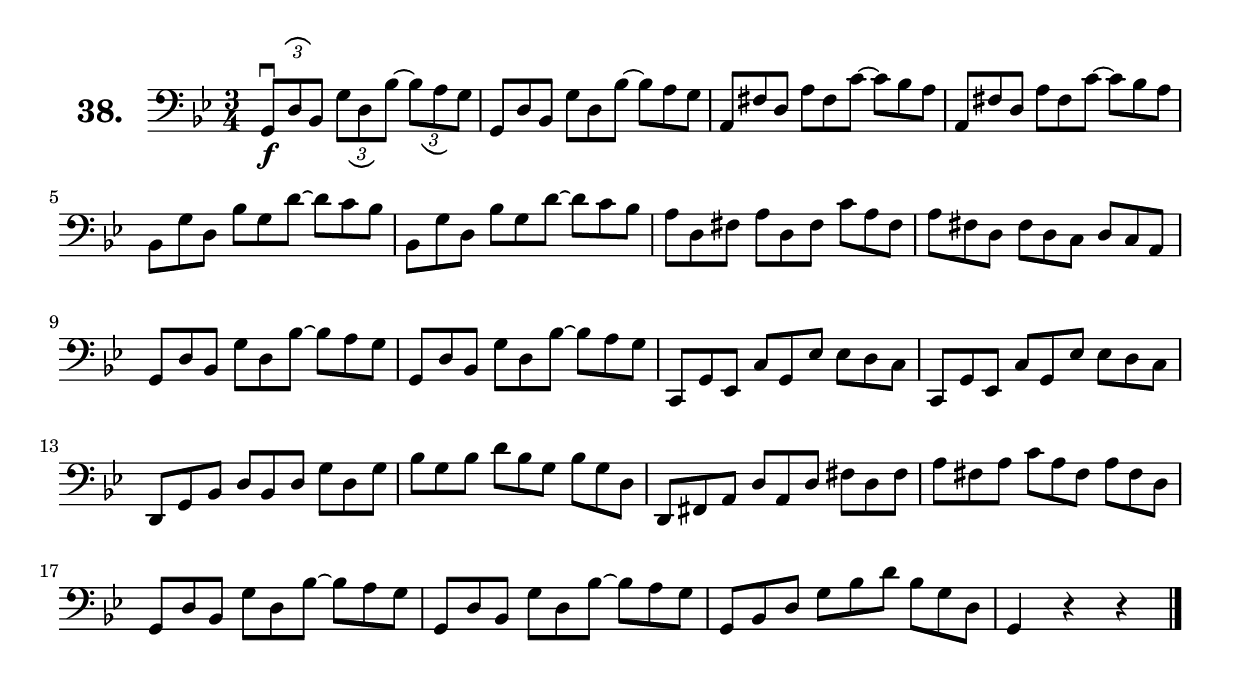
\version "2.18.2"

\include "../global-files/tuplet-bow.ily"

\score {
  \new StaffGroup = "" \with {
    instrumentName = \markup { \bold \huge { \larger "38." }}
  }
  <<
    \new Staff = "celloI"
    \relative c {
      \clef bass
      \key bes \major
      \time 3/4

      \tuplet 3/2 4 {
        g8\downbow\f d' bes g' d bes'~ bes a g | %01

        \omit TupletNumber
        \override TupletBracket.stencil = ##f

        g, d' bes g' d bes'~ bes a g           | %02
        a, fis' d a' fis c'~ c bes a           | %03
        a, fis' d a' fis c'~ c bes a           | %04
        bes, g' d bes' g d'~ d c bes           | %05
        bes, g' d bes' g d'~ d c bes           | %06
        a d, fis a d, fis c' a fis             | %07
        a fis d fis d c d c a                  | %08
        g d' bes g' d bes'~ bes a g            | %09
        g, d' bes g' d bes'~ bes a g           | %10
        c,, g' es c' g es' es d c              | %11
        c, g' es c' g es' es d c               | %12
        d, g bes d bes d g d g                 | %13
        bes g bes d bes g bes g d              | %14
        d, fis a d a d fis d fis               | %15
        a fis a c a fis a fis d                | %16
        g, d' bes g' d bes'~ bes a g           | %17
        g, d' bes g' d bes'~ bes a g           | %18
        g, bes d g bes d bes g d               | %19
      }
      g,4 r r \bar "|."                        | %20

    }
  >>
  \layout {
    \printTupletBow
  }
  \header {
    composer = "Sebastian Lee"
    %opus = "Op. 70"
  }
}
